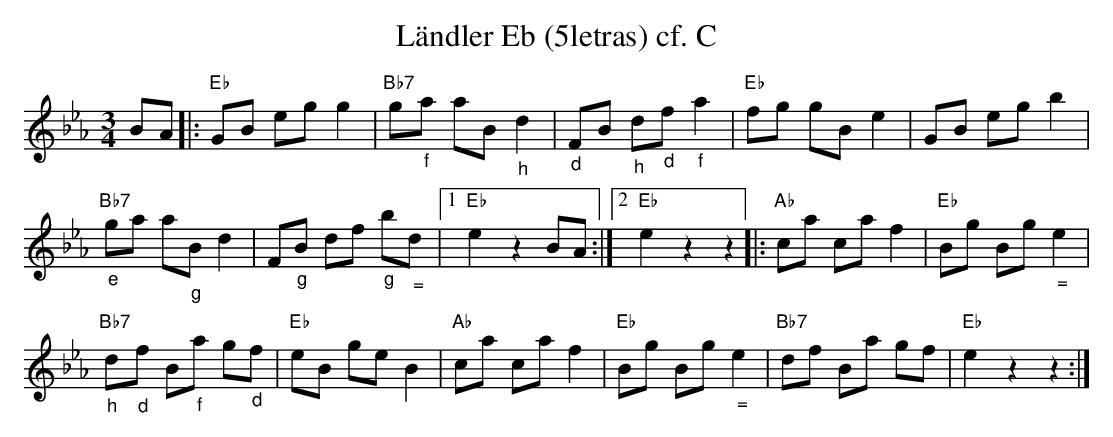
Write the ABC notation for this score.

X:1
T:L\"andler Eb (5letras) cf. C
M:3/4
L:1/8
K:Ebmaj%%MIDI gchordon
BA |: "Eb"GB egg2 | "Bb7"g"_f"a aB"_h"d2 | "_d"FB "_h"d"_d"f"_f"a2 | "Eb"fg gBe2 | GB egb2 |
"Bb7""_e"ga a"_g"Bd2 | F"_g"B df "_g"b"_ ="d |1 "Eb"e2z2BA :|2 "Eb"e2z2z2 |: "Ab"ca caf2 | "Eb"Bg Bg"_ ="e2 |
"Bb7""_h"d"_d"f B"_f"a g"_d"f | "Eb"eB geB2 | "Ab"ca caf2 | "Eb"Bg Bg"_ ="e2 | "Bb7"df Ba gf | "Eb"e2z2z2 :|
